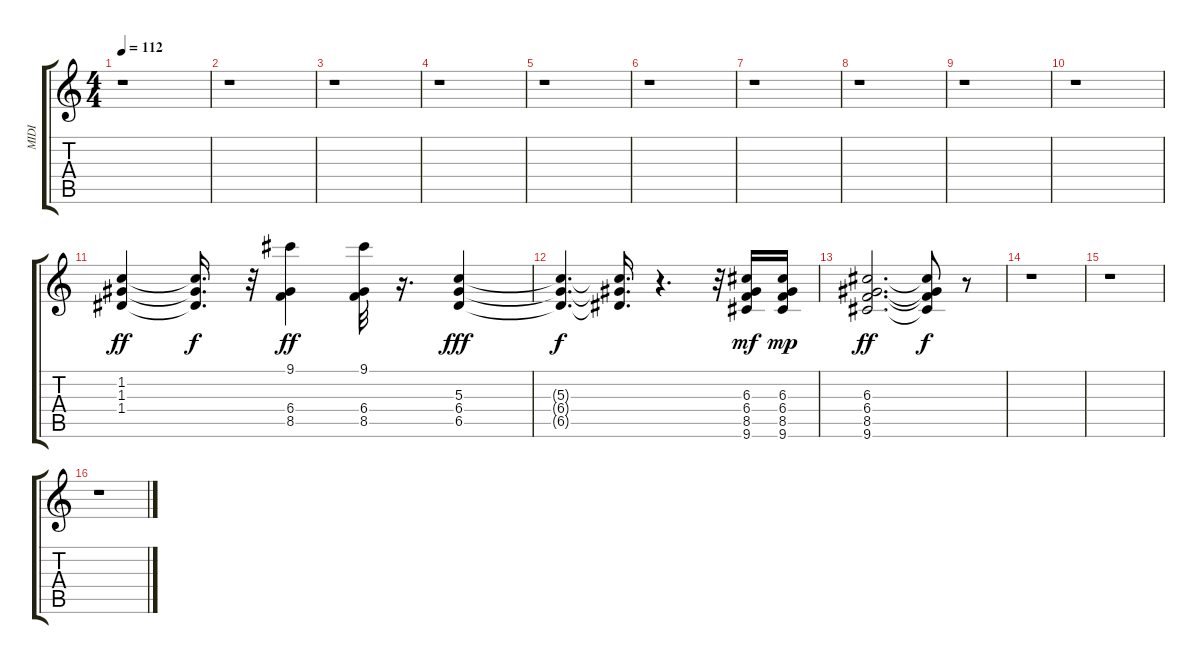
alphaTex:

\track ("MIDI" "MIDI") {instrument acousticguitarsteel}
\staff {score tabs}
\tuning (E4 B3 G3 D3 A2 E2) {hide}
\ts (4 4)
\tempo 112
\clef g2
\ks c
r.1{dy f} |
r.1 |
r.1 |
r.1 |
r.1 |
r.1 |
r.1 |
r.1 |
r.1 |
r.1 |
(1.2 1.3 1.4).4{dy ff} (1.2{t} 1.3{t} 1.4{t}).16{d dy f} r.32 (9.1 6.4 8.5).4{dy ff} (9.1 6.4 8.5).32 r.16{d} (5.3 6.4 6.5).4{dy fff} |
(5.3{t} 6.4{t} 6.5{t}).4{d dy f} (5.3{t} 6.4{t} 6.5{t}).16{d} r.4{d} r.32 (6.3 6.4 8.5 9.6).16{dy mf} (6.3 6.4 8.5 9.6).16{dy mp} |
(6.3 6.4 8.5 9.6).2{d dy ff} (6.3{t} 6.4{t} 8.5{t} 9.6{t}).8{dy f} r.8 |
r.1 |
r.1 |
r.1
